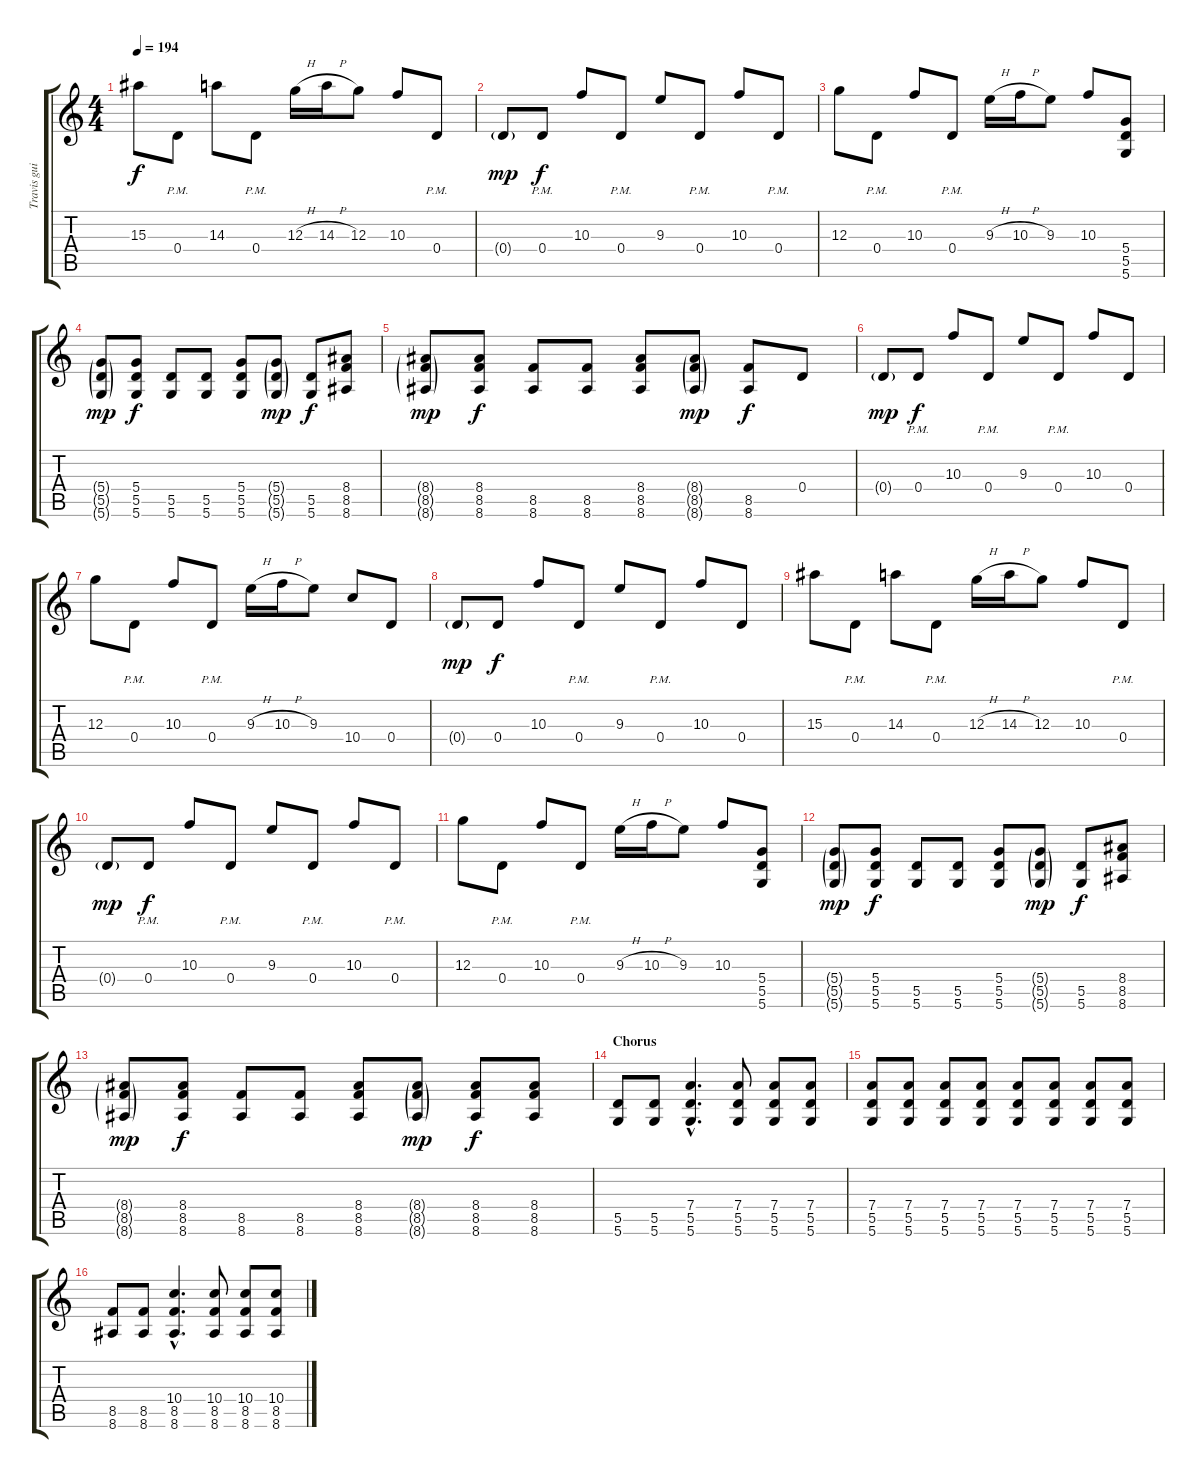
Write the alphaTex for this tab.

\track ("Travis guitar" "Travis gui") {instrument overdrivenguitar}
\staff {score tabs}
\tuning (E4 B3 G3 D3 A2 D2) {hide}
\ts (4 4)
\tempo 194
\clef g2
\ks c
15.3.8{dy f} 0.4{pm}.8 14.3.8 0.4{pm}.8 12.3{h}.16 14.3{h}.16 12.3.8 10.3.8 0.4{pm}.8 |
0.4{g}.8{dy mp} 0.4{pm}.8{dy f} 10.3.8 0.4{pm}.8 9.3.8 0.4{pm}.8 10.3.8 0.4{pm}.8 |
12.3.8 0.4{pm}.8 10.3.8 0.4{pm}.8 9.3{h}.16 10.3{h}.16 9.3.8 10.3.8 (5.4 5.5 5.6).8 |
(5.4{g} 5.5{g} 5.6{g}).8{dy mp} (5.4 5.5 5.6).8{dy f} (5.5 5.6).8 (5.5 5.6).8 (5.4 5.5 5.6).8 (5.4{g} 5.5{g} 5.6{g}).8{dy mp} (5.5 5.6).8{dy f} (8.4 8.5 8.6).8 |
(8.4{g} 8.5{g} 8.6{g}).8{dy mp} (8.4 8.5 8.6).8{dy f} (8.5 8.6).8 (8.5 8.6).8 (8.4 8.5 8.6).8 (8.4{g} 8.5{g} 8.6{g}).8{dy mp} (8.5 8.6).8{dy f} 0.4.8 |
0.4{g}.8{dy mp} 0.4{pm}.8{dy f} 10.3.8 0.4{pm}.8 9.3.8 0.4{pm}.8 10.3.8 0.4.8 |
12.3.8 0.4{pm}.8 10.3.8 0.4{pm}.8 9.3{h}.16 10.3{h}.16 9.3.8 10.4.8 0.4.8 |
0.4{g}.8{dy mp} 0.4.8{dy f} 10.3.8 0.4{pm}.8 9.3.8 0.4{pm}.8 10.3.8 0.4.8 |
15.3.8 0.4{pm}.8 14.3.8 0.4{pm}.8 12.3{h}.16 14.3{h}.16 12.3.8 10.3.8 0.4{pm}.8 |
0.4{g}.8{dy mp} 0.4{pm}.8{dy f} 10.3.8 0.4{pm}.8 9.3.8 0.4{pm}.8 10.3.8 0.4{pm}.8 |
12.3.8 0.4{pm}.8 10.3.8 0.4{pm}.8 9.3{h}.16 10.3{h}.16 9.3.8 10.3.8 (5.4 5.5 5.6).8 |
(5.4{g} 5.5{g} 5.6{g}).8{dy mp} (5.4 5.5 5.6).8{dy f} (5.5 5.6).8 (5.5 5.6).8 (5.4 5.5 5.6).8 (5.4{g} 5.5{g} 5.6{g}).8{dy mp} (5.5 5.6).8{dy f} (8.4 8.5 8.6).8 |
(8.4{g} 8.5{g} 8.6{g}).8{dy mp} (8.4 8.5 8.6).8{dy f} (8.5 8.6).8 (8.5 8.6).8 (8.4 8.5 8.6).8 (8.4{g} 8.5{g} 8.6{g}).8{dy mp} (8.4 8.5 8.6).8{dy f} (8.4 8.5 8.6).8 |
\section ("" "Chorus")
(5.5 5.6).8 (5.5 5.6).8 (7.4{hac} 5.5{hac} 5.6{hac}).4{d} (7.4 5.5 5.6).8 (7.4 5.5 5.6).8 (7.4 5.5 5.6).8 |
(7.4 5.5 5.6).8 (7.4 5.5 5.6).8 (7.4 5.5 5.6).8 (7.4 5.5 5.6).8 (7.4 5.5 5.6).8 (7.4 5.5 5.6).8 (7.4 5.5 5.6).8 (7.4 5.5 5.6).8 |
(8.5 8.6).8 (8.5 8.6).8 (10.4{hac} 8.5{hac} 8.6{hac}).4{d} (10.4 8.5 8.6).8 (10.4 8.5 8.6).8 (10.4 8.5 8.6).8
